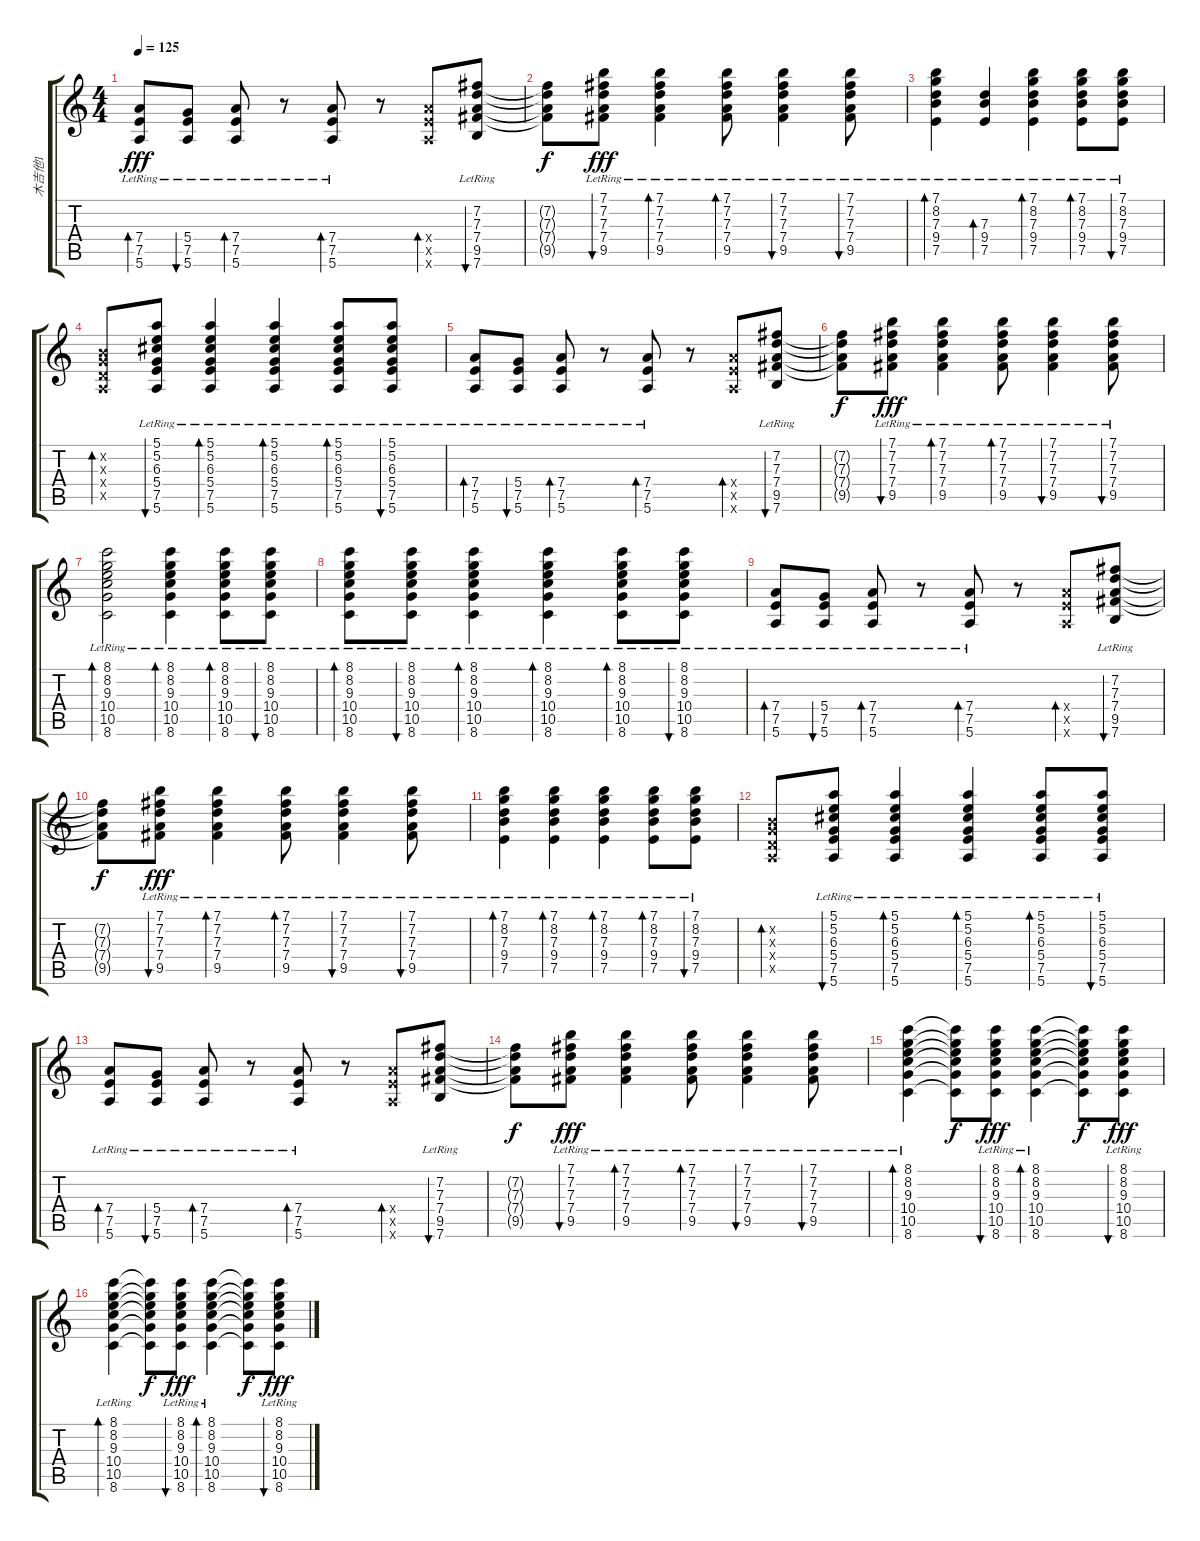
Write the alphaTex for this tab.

\track ("木吉他1" "木吉他1") {instrument acousticguitarsteel}
\staff {score tabs}
\tuning (E4 B3 G3 D3 A2 E2) {hide}
\ts (4 4)
\tempo 125
\clef g2
\ks c
(7.4{lr} 7.5{lr} 5.6{lr}).8{bd 60 dy fff} (5.4{lr} 7.5{lr} 5.6{lr}).8{bu 60} (7.4{lr} 7.5{lr} 5.6{lr}).8{bd 60} r.8 (7.4{lr} 7.5{lr} 5.6{lr}).8{bd 60} r.8 (7.4{x} 7.5{x} 5.6{x}).8{bd 60} (7.2{lr} 7.3{lr} 7.4{lr} 9.5{lr} 7.6).8{bu 60} |
(7.2{t} 7.3{t} 7.4{t} 9.5{t}).8{dy f} (7.1{lr} 7.2{lr} 7.3{lr} 7.4{lr} 9.5{lr}).8{bu 60 dy fff} (7.1{lr} 7.2{lr} 7.3{lr} 7.4{lr} 9.5{lr}).4{bd 60} (7.1{lr} 7.2{lr} 7.3{lr} 7.4{lr} 9.5{lr}).8{bd 60} (7.1{lr} 7.2{lr} 7.3{lr} 7.4{lr} 9.5{lr}).4{bu 60} (7.1{lr} 7.2{lr} 7.3{lr} 7.4{lr} 9.5{lr}).8{bu 60} |
(7.1 8.2 7.3{lr} 9.4{lr} 7.5{lr}).4{bd 60} (7.3{lr} 9.4{lr} 7.5{lr}).4{bd 60} (7.1 8.2 7.3{lr} 9.4{lr} 7.5{lr}).4{bd 60} (7.1 8.2 7.3{lr} 9.4{lr} 7.5{lr}).8{bd 60} (7.1 8.2 7.3{lr} 9.4{lr} 7.5{lr}).8{bu 60} |
(0.2{x} 0.3{x} 0.4{x} 0.5{x}).8{bd 60} (5.1{lr} 5.2{lr} 6.3{lr} 5.4{lr} 7.5{lr} 5.6{lr}).8{bu 60} (5.1{lr} 5.2{lr} 6.3{lr} 5.4{lr} 7.5{lr} 5.6{lr}).4{bd 60} (5.1{lr} 5.2{lr} 6.3{lr} 5.4{lr} 7.5{lr} 5.6{lr}).4{bd 60} (5.1{lr} 5.2{lr} 6.3{lr} 5.4{lr} 7.5{lr} 5.6{lr}).8{bd 60} (5.1{lr} 5.2{lr} 6.3{lr} 5.4{lr} 7.5{lr} 5.6{lr}).8{bu 60} |
(7.4{lr} 7.5{lr} 5.6{lr}).8{bd 60} (5.4{lr} 7.5{lr} 5.6{lr}).8{bu 60} (7.4{lr} 7.5{lr} 5.6{lr}).8{bd 60} r.8 (7.4{lr} 7.5{lr} 5.6{lr}).8{bd 60} r.8 (7.4{x} 7.5{x} 5.6{x}).8{bd 60} (7.2{lr} 7.3{lr} 7.4{lr} 9.5{lr} 7.6).8{bu 60} |
(7.2{t} 7.3{t} 7.4{t} 9.5{t}).8{dy f} (7.1{lr} 7.2{lr} 7.3{lr} 7.4{lr} 9.5{lr}).8{bu 60 dy fff} (7.1{lr} 7.2{lr} 7.3{lr} 7.4{lr} 9.5{lr}).4{bd 60} (7.1{lr} 7.2{lr} 7.3{lr} 7.4{lr} 9.5{lr}).8{bd 60} (7.1{lr} 7.2{lr} 7.3{lr} 7.4{lr} 9.5{lr}).4{bu 60} (7.1{lr} 7.2{lr} 7.3{lr} 7.4{lr} 9.5{lr}).8{bu 60} |
(8.1{lr} 8.2{lr} 9.3{lr} 10.4{lr} 10.5{lr} 8.6{lr}).2{bd 60} (8.1{lr} 8.2{lr} 9.3{lr} 10.4{lr} 10.5{lr} 8.6{lr}).4{bd 60} (8.1{lr} 8.2{lr} 9.3{lr} 10.4{lr} 10.5{lr} 8.6{lr}).8{bd 60} (8.1{lr} 8.2{lr} 9.3{lr} 10.4{lr} 10.5{lr} 8.6{lr}).8{bu 60} |
(8.1{lr} 8.2{lr} 9.3{lr} 10.4{lr} 10.5{lr} 8.6{lr}).8{bd 60} (8.1{lr} 8.2{lr} 9.3{lr} 10.4{lr} 10.5{lr} 8.6{lr}).8{bu 60} (8.1{lr} 8.2{lr} 9.3{lr} 10.4{lr} 10.5{lr} 8.6{lr}).4{bd 60} (8.1{lr} 8.2{lr} 9.3{lr} 10.4{lr} 10.5{lr} 8.6{lr}).4{bd 60} (8.1{lr} 8.2{lr} 9.3{lr} 10.4{lr} 10.5{lr} 8.6{lr}).8{bd 60} (8.1{lr} 8.2{lr} 9.3{lr} 10.4{lr} 10.5{lr} 8.6{lr}).8{bu 60} |
(7.4{lr} 7.5{lr} 5.6{lr}).8{bd 60} (5.4{lr} 7.5{lr} 5.6{lr}).8{bu 60} (7.4{lr} 7.5{lr} 5.6{lr}).8{bd 60} r.8 (7.4{lr} 7.5{lr} 5.6{lr}).8{bd 60} r.8 (7.4{x} 7.5{x} 5.6{x}).8{bd 60} (7.2{lr} 7.3{lr} 7.4{lr} 9.5{lr} 7.6).8{bu 60} |
(7.2{t} 7.3{t} 7.4{t} 9.5{t}).8{dy f} (7.1{lr} 7.2{lr} 7.3{lr} 7.4{lr} 9.5{lr}).8{bu 60 dy fff} (7.1{lr} 7.2{lr} 7.3{lr} 7.4{lr} 9.5{lr}).4{bd 60} (7.1{lr} 7.2{lr} 7.3{lr} 7.4{lr} 9.5{lr}).8{bd 60} (7.1{lr} 7.2{lr} 7.3{lr} 7.4{lr} 9.5{lr}).4{bu 60} (7.1{lr} 7.2{lr} 7.3{lr} 7.4{lr} 9.5{lr}).8{bu 60} |
(7.1{lr} 8.2{lr} 7.3{lr} 9.4{lr} 7.5{lr}).4{bd 60} (7.1{lr} 8.2{lr} 7.3{lr} 9.4{lr} 7.5{lr}).4{bd 60} (7.1{lr} 8.2{lr} 7.3{lr} 9.4{lr} 7.5{lr}).4{bd 60} (7.1{lr} 8.2{lr} 7.3{lr} 9.4{lr} 7.5{lr}).8{bd 60} (7.1{lr} 8.2{lr} 7.3{lr} 9.4{lr} 7.5{lr}).8{bu 60} |
(0.2{x} 0.3{x} 0.4{x} 0.5{x}).8{bd 60} (5.1{lr} 5.2{lr} 6.3{lr} 5.4{lr} 7.5{lr} 5.6{lr}).8{bu 60} (5.1{lr} 5.2{lr} 6.3{lr} 5.4{lr} 7.5{lr} 5.6{lr}).4{bd 60} (5.1{lr} 5.2{lr} 6.3{lr} 5.4{lr} 7.5{lr} 5.6{lr}).4{bd 60} (5.1{lr} 5.2{lr} 6.3{lr} 5.4{lr} 7.5{lr} 5.6{lr}).8{bd 60} (5.1{lr} 5.2{lr} 6.3{lr} 5.4{lr} 7.5{lr} 5.6{lr}).8{bu 60} |
(7.4{lr} 7.5{lr} 5.6{lr}).8{bd 60} (5.4{lr} 7.5{lr} 5.6{lr}).8{bu 60} (7.4{lr} 7.5{lr} 5.6{lr}).8{bd 60} r.8 (7.4{lr} 7.5{lr} 5.6{lr}).8{bd 60} r.8 (7.4{x} 7.5{x} 5.6{x}).8{bd 60} (7.2{lr} 7.3{lr} 7.4{lr} 9.5{lr} 7.6).8{bu 60} |
(7.2{t} 7.3{t} 7.4{t} 9.5{t}).8{dy f} (7.1{lr} 7.2{lr} 7.3{lr} 7.4{lr} 9.5{lr}).8{bu 60 dy fff} (7.1{lr} 7.2{lr} 7.3{lr} 7.4{lr} 9.5{lr}).4{bd 60} (7.1{lr} 7.2{lr} 7.3{lr} 7.4{lr} 9.5{lr}).8{bd 60} (7.1{lr} 7.2{lr} 7.3{lr} 7.4{lr} 9.5{lr}).4{bu 60} (7.1{lr} 7.2{lr} 7.3{lr} 7.4{lr} 9.5{lr}).8{bu 60} |
(8.1{lr} 8.2{lr} 9.3{lr} 10.4{lr} 10.5{lr} 8.6{lr}).4{bd 60} (8.1{t} 8.2{t} 9.3{t} 10.4{t} 10.5{t} 8.6{t}).8{dy f} (8.1{lr} 8.2{lr} 9.3{lr} 10.4{lr} 10.5{lr} 8.6{lr}).8{bu 60 dy fff} (8.1{lr} 8.2{lr} 9.3{lr} 10.4{lr} 10.5{lr} 8.6{lr}).4{bd 60} (8.1{t} 8.2{t} 9.3{t} 10.4{t} 10.5{t} 8.6{t}).8{dy f} (8.1{lr} 8.2{lr} 9.3{lr} 10.4{lr} 10.5{lr} 8.6{lr}).8{bu 60 dy fff} |
(8.1{lr} 8.2{lr} 9.3{lr} 10.4{lr} 10.5{lr} 8.6{lr}).4{bd 60} (8.1{t} 8.2{t} 9.3{t} 10.4{t} 10.5{t} 8.6{t}).8{dy f} (8.1{lr} 8.2{lr} 9.3{lr} 10.4{lr} 10.5{lr} 8.6{lr}).8{bu 60 dy fff} (8.1{lr} 8.2{lr} 9.3{lr} 10.4{lr} 10.5{lr} 8.6{lr}).4{bd 60} (8.1{t} 8.2{t} 9.3{t} 10.4{t} 10.5{t} 8.6{t}).8{dy f} (8.1{lr} 8.2{lr} 9.3{lr} 10.4{lr} 10.5{lr} 8.6{lr}).8{bu 60 dy fff}
